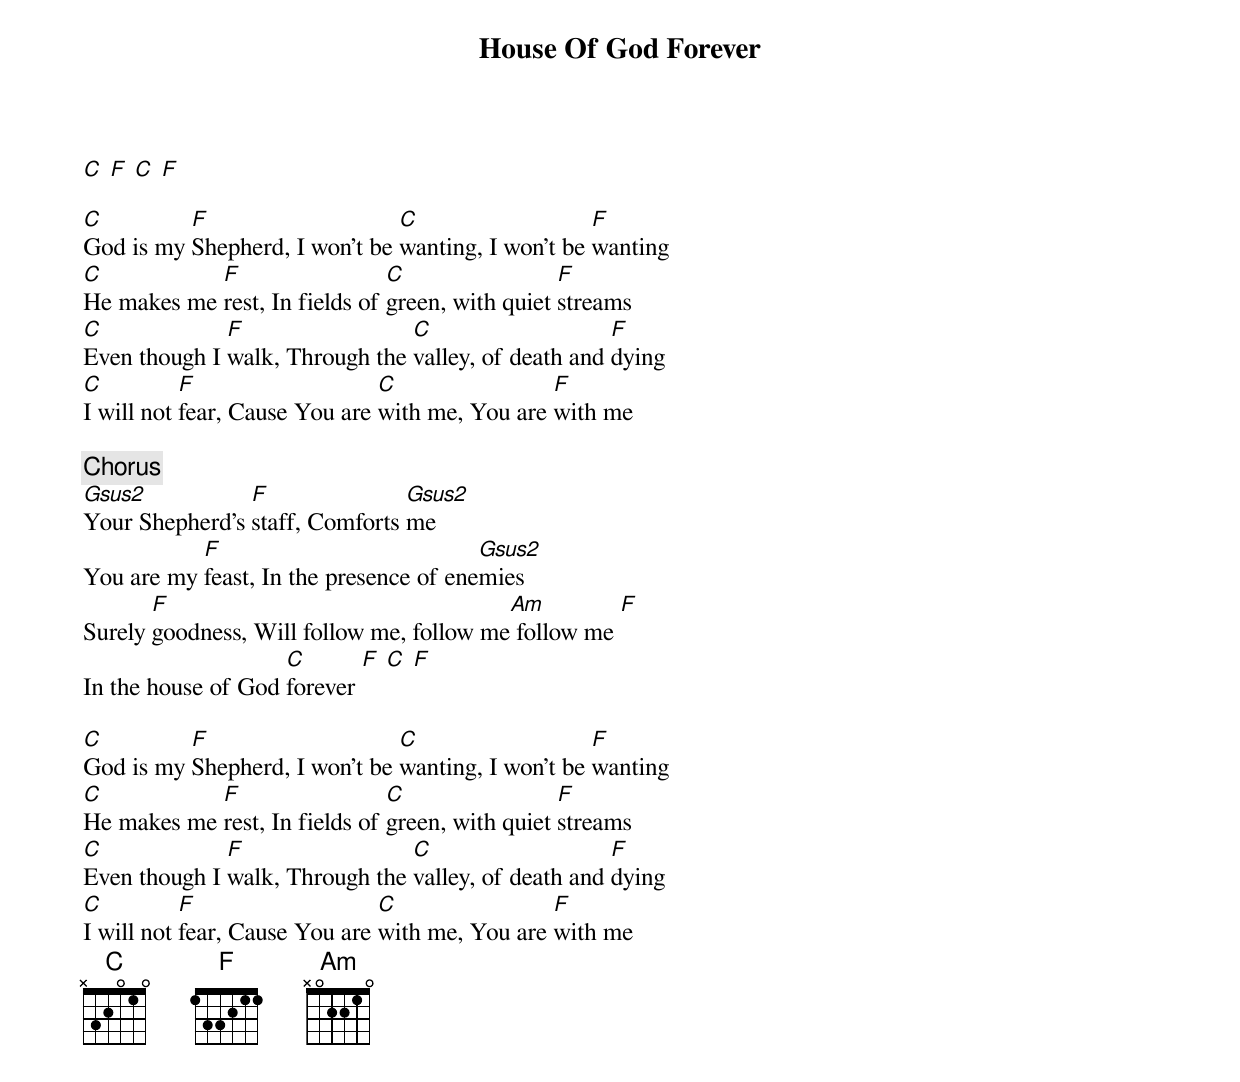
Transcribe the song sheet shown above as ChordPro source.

{Title: House Of God Forever}
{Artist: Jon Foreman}

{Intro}
[C] [F] [C] [F]

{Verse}
[C]God is my [F]Shepherd, I won’t be [C]wanting, I won’t be [F]wanting
[C]He makes me [F]rest, In fields of [C]green, with quiet [F]streams
[C]Even though I [F]walk, Through the [C]valley, of death and [F]dying
[C]I will not [F]fear, Cause You are [C]with me, You are [F]with me

{Chorus}
[Gsus2]Your Shepherd’s [F]staff, Comforts [Gsus2]me
You are my [F]feast, In the presence of ene[Gsus2]mies
Surely [F]goodness, Will follow me, follow me[Am] follow me [F]
In the house of God [C]forever [F] [C] [F]

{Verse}
[C]God is my [F]Shepherd, I won’t be [C]wanting, I won’t be [F]wanting
[C]He makes me [F]rest, In fields of [C]green, with quiet [F]streams
[C]Even though I [F]walk, Through the [C]valley, of death and [F]dying
[C]I will not [F]fear, Cause You are [C]with me, You are [F]with me
